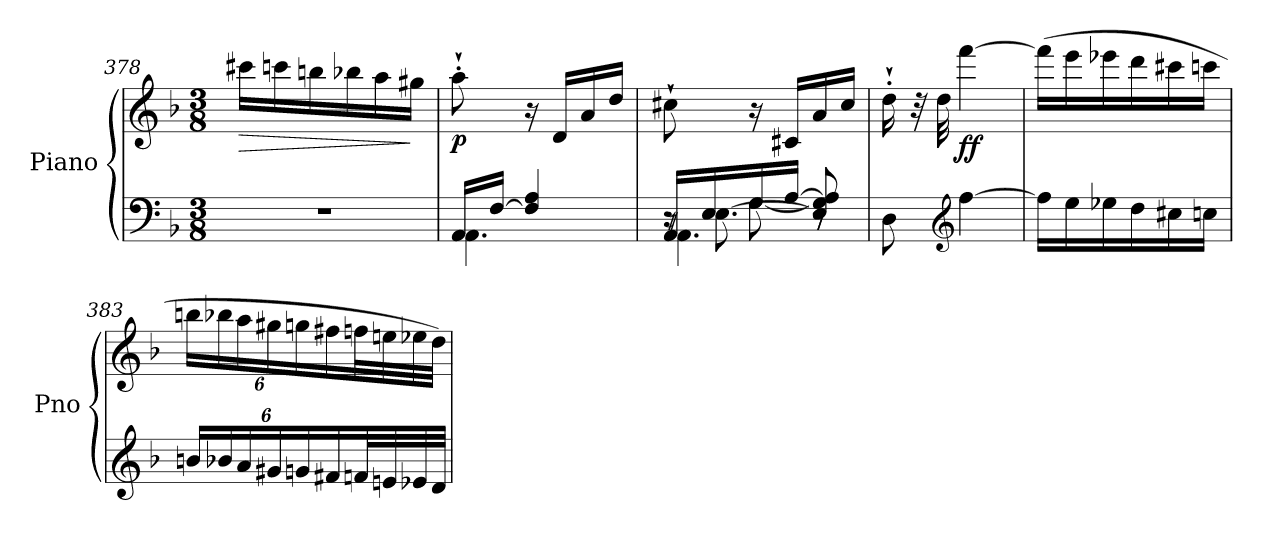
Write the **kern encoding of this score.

**kern	**kern	**dynam
*part1	*part1	*part1
*staff2	*staff1	*staff1/2
*I"Piano	*	*
*I'Pno	*	*
*clefF4	*clefG2	*
*k[b-]	*k[b-]	*
*M3/8	*M3/8	*
=378	=378	=378
!	!	!LO:HP:b
4.r	16ccc#X\LL	>
.	16cccn\	.
.	16bbn\	.
.	16bb-X\	.
.	16aa\	.
.	16gg#X\JJ	]
!!LO:LB:g=z
=379	=379	=379
*^	*	*
!	!	!	!LO:DY:b
16AA/LL	4.AA\	8aa'`\	p
[16F/JJ	.	.	.
4F/] 4A/	.	16r	.
!	!	!	!LO:DY:b
.	.	16d/LL	other-dynamics
.	.	16a/	.
.	.	16dd/JJ	.
=380	=380	=380	=380
*^	*^	*	*
16AA/LL	4.AA\	16r	8r	8cc#X`\	.
16E/	.	[8.E\	.	.	.
16G/	.	.	[8G\	16r	.
[16A/JJ	.	.	.	16c#X/LL	.
8E/] 8G/] 8A/]	.	8r	8r	16a/	.
.	.	.	.	16cc#/JJ	.
*v	*v	*v	*v	*	*
=381	=381	=381
8D\	16dd'`\	.
.	32r	.
.	32dd\	.
*clefG2	*	*
!	!	!LO:DY:b
[4ff\	[4fff\	ff
=382	=382	=382
16ff\LL]	(>16fff\LL]	.
16ee\	16eee\	.
16ee-X\	16eee-X\	.
16dd\	16ddd\	.
16cc#X\	16ccc#X\	.
16ccn\JJ	16cccn\JJ	.
!!LO:PB:g=z
=383	=383	=383
*Xbrackettup	*Xbrackettup	*
24bn/LL	24bbn\LL	.
24b-X/	24bb-X\	.
24a/	24aa\	.
24g#X/	24gg#X\	.
24gn/	24ggn\	.
24f#X/	24ff#X\	.
32fn/L	32ffn\L	.
32en/	32een\	.
32e-X/	32ee-X\	.
32d/JJJ	32dd\JJJ)	.
=	=	=
*-	*-	*-
